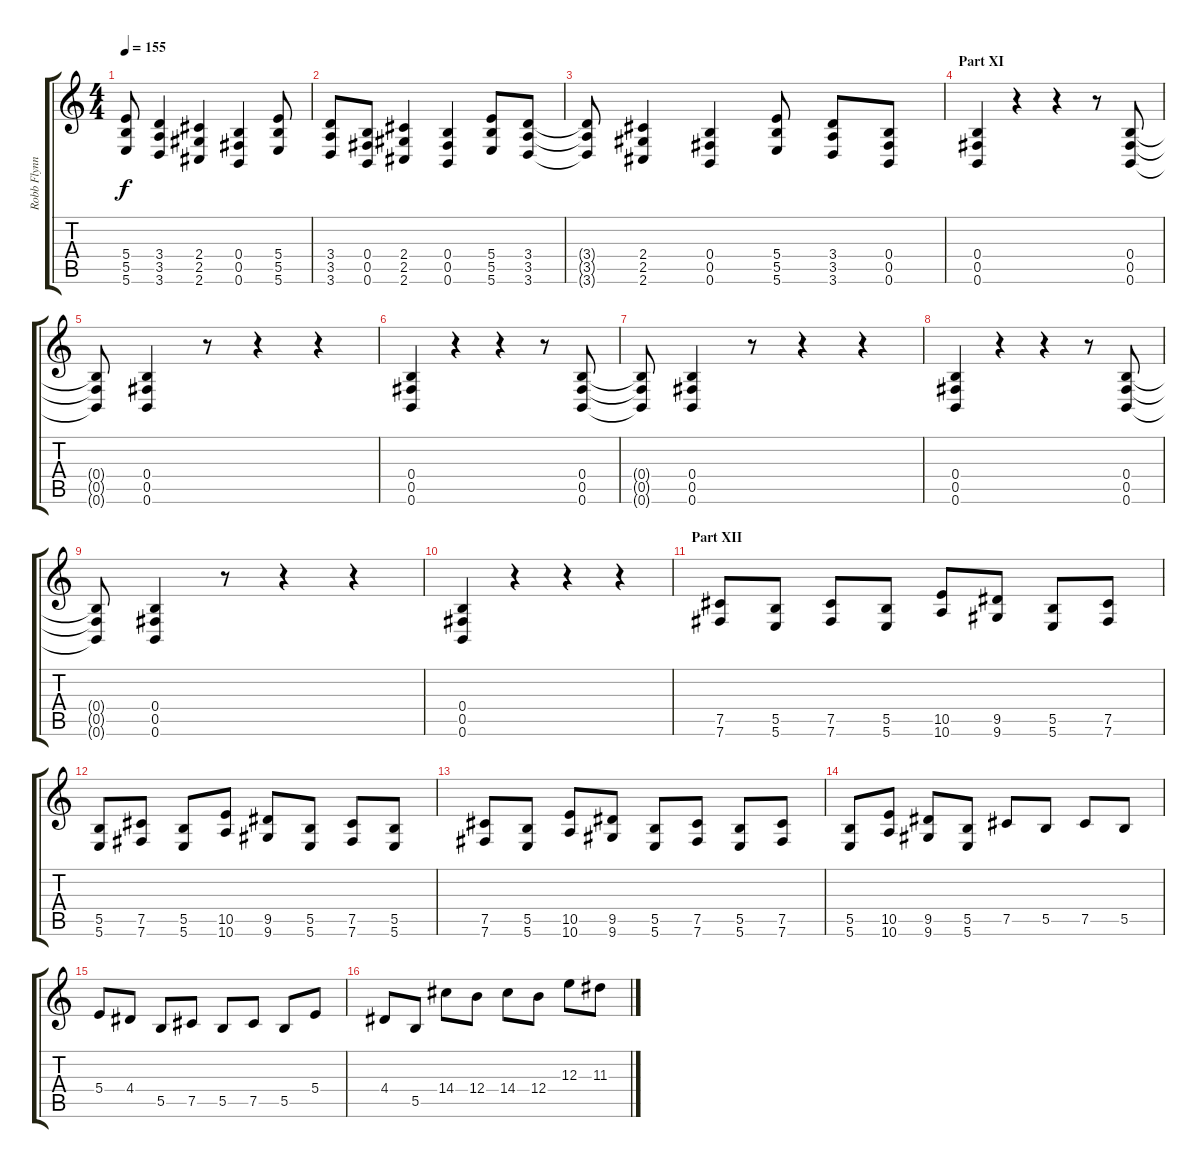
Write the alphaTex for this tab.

\track ("Robb Flynn" "Robb Flynn") {instrument distortionguitar}
\staff {score tabs}
\tuning (Db4 Ab3 E3 B2 Gb2 B1) {hide}
\ts (4 4)
\tempo 155
\clef g2
\ks c
(5.4 5.5 5.6).8{dy f} (3.4 3.5 3.6).4 (2.4 2.5 2.6).4 (0.4 0.5 0.6).4 (5.4 5.5 5.6).8 |
(3.4 3.5 3.6).8 (0.4 0.5 0.6).8 (2.4 2.5 2.6).4 (0.4 0.5 0.6).4 (5.4 5.5 5.6).8 (3.4 3.5 3.6).8 |
(3.4{t} 3.5{t} 3.6{t}).8 (2.4 2.5 2.6).4 (0.4 0.5 0.6).4 (5.4 5.5 5.6).8 (3.4 3.5 3.6).8 (0.4 0.5 0.6).8 |
\section ("" "Part XI")
(0.4 0.5 0.6).4 r.4 r.4 r.8 (0.4 0.5 0.6).8 |
(0.4{t} 0.5{t} 0.6{t}).8 (0.4 0.5 0.6).4 r.8 r.4 r.4 |
(0.4 0.5 0.6).4 r.4 r.4 r.8 (0.4 0.5 0.6).8 |
(0.4{t} 0.5{t} 0.6{t}).8 (0.4 0.5 0.6).4 r.8 r.4 r.4 |
(0.4 0.5 0.6).4 r.4 r.4 r.8 (0.4 0.5 0.6).8 |
(0.4{t} 0.5{t} 0.6{t}).8 (0.4 0.5 0.6).4 r.8 r.4 r.4 |
(0.4 0.5 0.6).4 r.4 r.4 r.4 |
\section ("" "Part XII")
(7.5 7.6).8 (5.5 5.6).8 (7.5 7.6).8 (5.5 5.6).8 (10.5 10.6).8 (9.5 9.6).8 (5.5 5.6).8 (7.5 7.6).8 |
(5.5 5.6).8 (7.5 7.6).8 (5.5 5.6).8 (10.5 10.6).8 (9.5 9.6).8 (5.5 5.6).8 (7.5 7.6).8 (5.5 5.6).8 |
(7.5 7.6).8 (5.5 5.6).8 (10.5 10.6).8 (9.5 9.6).8 (5.5 5.6).8 (7.5 7.6).8 (5.5 5.6).8 (7.5 7.6).8 |
(5.5 5.6).8 (10.5 10.6).8 (9.5 9.6).8 (5.5 5.6).8 7.5.8 5.5.8 7.5.8 5.5.8 |
5.4.8 4.4.8 5.5.8 7.5.8 5.5.8 7.5.8 5.5.8 5.4.8 |
4.4.8 5.5.8 14.4.8 12.4.8 14.4.8 12.4.8 12.3.8 11.3.8
